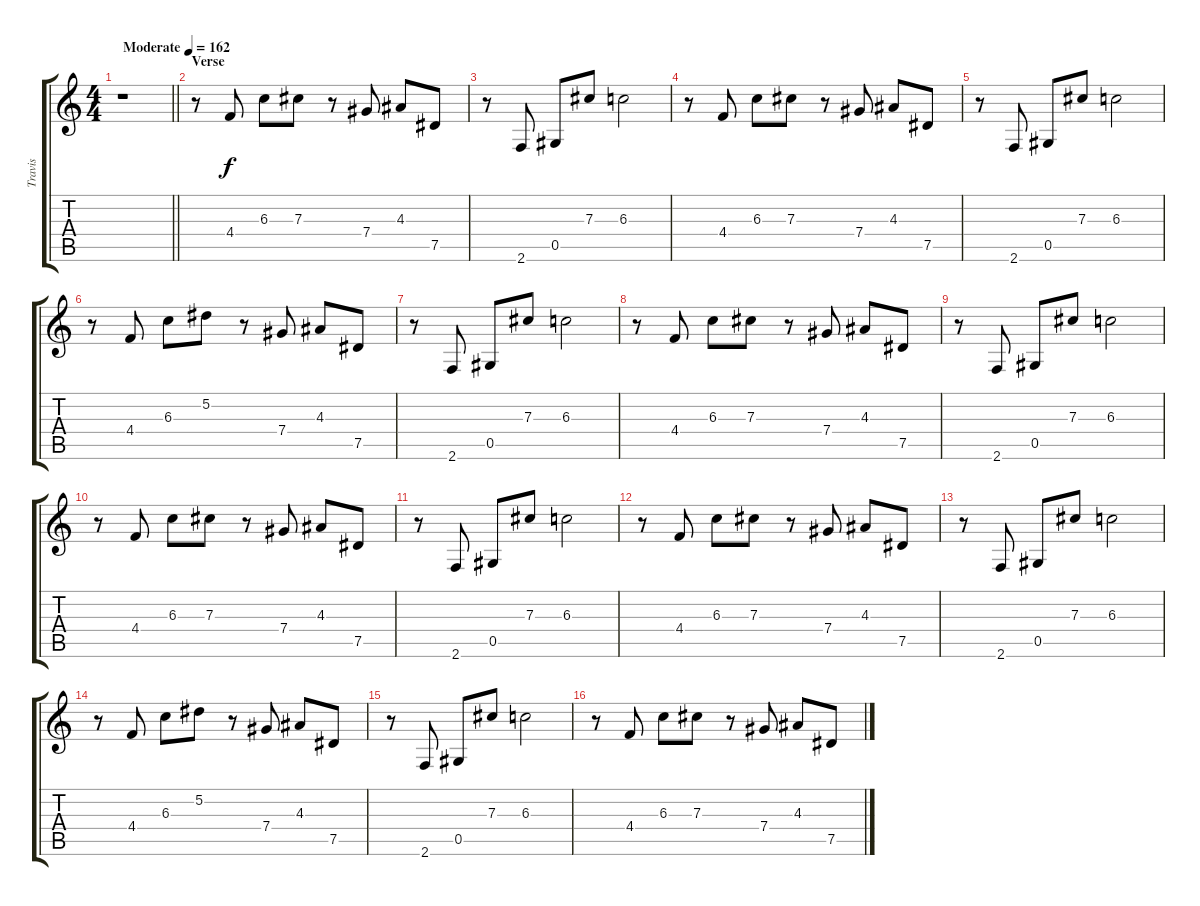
\track ("Travis" "Travis") {instrument overdrivenguitar}
\staff {score tabs}
\tuning (Eb4 Bb3 Gb3 Db3 Ab2 Eb2) {hide}
\ts (4 4)
\tempo (162 "Moderate")
\clef g2
\barLineRight lightlight
\ks c
r.1{dy f instrument overdrivenguitar} |
\section ("" "Verse")
r.8{instrument acousticguitarsteel} 4.4.8 6.3.8 7.3.8 r.8 7.4.8 4.3.8 7.5.8 |
r.8 2.6.8 0.5.8 7.3.8 6.3.2 |
r.8 4.4.8 6.3.8 7.3.8 r.8 7.4.8 4.3.8 7.5.8 |
r.8 2.6.8 0.5.8 7.3.8 6.3.2 |
r.8 4.4.8 6.3.8 5.2.8 r.8 7.4.8 4.3.8 7.5.8 |
r.8 2.6.8 0.5.8 7.3.8 6.3.2 |
r.8 4.4.8 6.3.8 7.3.8 r.8 7.4.8 4.3.8 7.5.8 |
r.8 2.6.8 0.5.8 7.3.8 6.3.2 |
r.8 4.4.8 6.3.8 7.3.8 r.8 7.4.8 4.3.8 7.5.8 |
r.8 2.6.8 0.5.8 7.3.8 6.3.2 |
r.8 4.4.8 6.3.8 7.3.8 r.8 7.4.8 4.3.8 7.5.8 |
r.8 2.6.8 0.5.8 7.3.8 6.3.2 |
r.8 4.4.8 6.3.8 5.2.8 r.8 7.4.8 4.3.8 7.5.8 |
r.8 2.6.8 0.5.8 7.3.8 6.3.2 |
r.8 4.4.8 6.3.8 7.3.8 r.8 7.4.8 4.3.8 7.5.8
